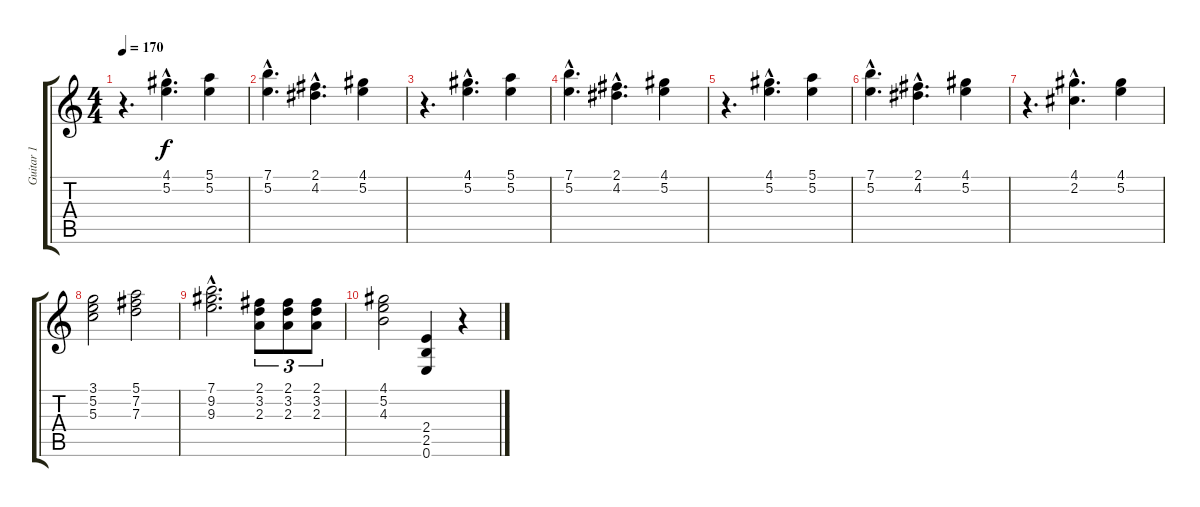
\track ("Guitar 1" "Guitar 1") {instrument distortionguitar}
\staff {score tabs}
\tuning (E4 B3 G3 D3 A2 E2) {hide}
\ts (4 4)
\tempo 170
\clef g2
\ks c
r.4{d dy f} (4.1{hac} 5.2{hac}).4{d} (5.1 5.2).4 |
(7.1{hac} 5.2{hac}).4{d} (2.1{hac} 4.2{hac}).4{d} (4.1 5.2).4 |
r.4{d} (4.1{hac} 5.2{hac}).4{d} (5.1 5.2).4 |
(7.1{hac} 5.2{hac}).4{d} (2.1{hac} 4.2{hac}).4{d} (4.1 5.2).4 |
r.4{d} (4.1{hac} 5.2{hac}).4{d} (5.1 5.2).4 |
(7.1{hac} 5.2{hac}).4{d} (2.1{hac} 4.2{hac}).4{d} (4.1 5.2).4 |
r.4{d} (4.1{hac} 2.2{hac}).4{d} (4.1 5.2).4 |
(3.1 5.2 5.3).2 (5.1 7.2 7.3).2 |
(7.1{hac} 9.2{hac} 9.3{hac}).2{d} (2.1 3.2 2.3).8{tu (3 2)} (2.1 3.2 2.3).8{tu (3 2)} (2.1 3.2 2.3).8{tu (3 2)} |
(4.1 5.2 4.3).2 (2.4 2.5 0.6).4 r.4
